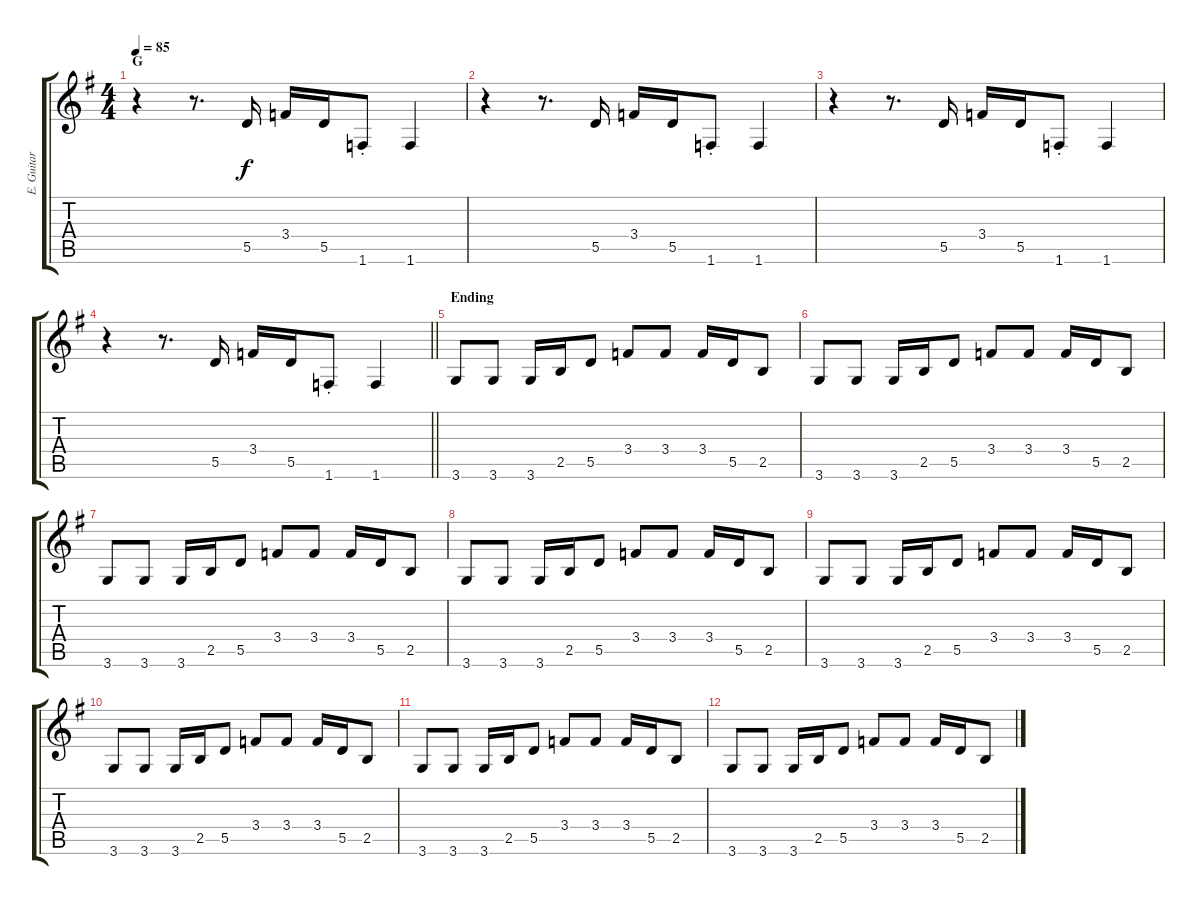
\track ("E. Guitar I" "E. Guitar ") {instrument overdrivenguitar}
\staff {score tabs}
\tuning (E4 B3 G3 D3 A2 E2) {hide}
\ts (4 4)
\section ("" "G")
\tempo 85
\clef g2
\ks g
r.4{dy f} r.8{d} 5.5.16 3.4.16 5.5.16 1.6{st}.8 1.6.4 |
r.4 r.8{d} 5.5.16 3.4.16 5.5.16 1.6{st}.8 1.6.4 |
r.4 r.8{d} 5.5.16 3.4.16 5.5.16 1.6{st}.8 1.6.4 |
\barLineRight lightlight
r.4 r.8{d} 5.5.16 3.4.16 5.5.16 1.6{st}.8 1.6.4 |
\section ("" "Ending")
3.6.8 3.6.8 3.6.16 2.5.16 5.5.8 3.4.8 3.4.8 3.4.16 5.5.16 2.5.8 |
3.6.8 3.6.8 3.6.16 2.5.16 5.5.8 3.4.8 3.4.8 3.4.16 5.5.16 2.5.8 |
3.6.8 3.6.8 3.6.16 2.5.16 5.5.8 3.4.8 3.4.8 3.4.16 5.5.16 2.5.8 |
3.6.8 3.6.8 3.6.16 2.5.16 5.5.8 3.4.8 3.4.8 3.4.16 5.5.16 2.5.8 |
3.6.8 3.6.8 3.6.16 2.5.16 5.5.8 3.4.8 3.4.8 3.4.16 5.5.16 2.5.8 |
3.6.8 3.6.8 3.6.16 2.5.16 5.5.8 3.4.8 3.4.8 3.4.16 5.5.16 2.5.8 |
3.6.8 3.6.8 3.6.16 2.5.16 5.5.8 3.4.8 3.4.8 3.4.16 5.5.16 2.5.8 |
3.6.8 3.6.8 3.6.16 2.5.16 5.5.8 3.4.8 3.4.8 3.4.16 5.5.16 2.5.8
